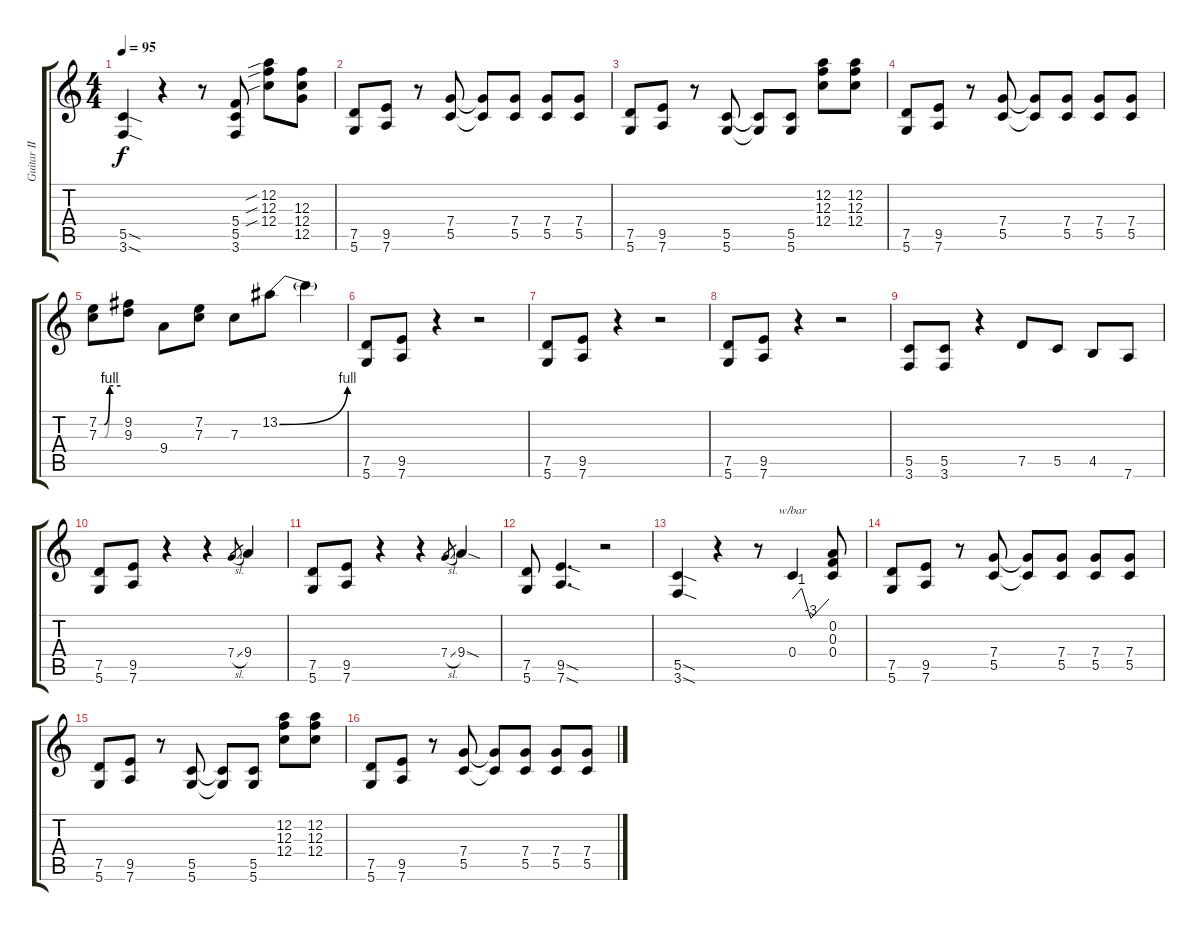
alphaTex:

\track ("Guitar II" "Guitar II") {instrument acousticguitarsteel}
\staff {score tabs}
\tuning (D4 A3 F3 C3 G2 D2) {hide}
\ts (4 4)
\tempo 95
\clef g2
\ks c
(5.5{sod} 3.6{sod}).4{dy f} r.4 r.8 (5.4 5.5 3.6).8 (12.2{sib} 12.3{sib} 12.4{sib}).8 (12.3 12.4 12.5).8 |
(7.5 5.6).8 (9.5 7.6).8 r.8 (7.4 5.5).8 (7.4{t} 5.5{t}).8 (7.4 5.5).8 (7.4 5.5).8 (7.4 5.5).8 |
(7.5 5.6).8 (9.5 7.6).8 r.8 (5.5 5.6).8 (5.5{t} 5.6{t}).8 (5.5 5.6).8 (12.2 12.3 12.4).8 (12.2 12.3 12.4).8 |
(7.5 5.6).8 (9.5 7.6).8 r.8 (7.4 5.5).8 (7.4{t} 5.5{t}).8 (7.4 5.5).8 (7.4 5.5).8 (7.4 5.5).8 |
(7.2{be (custom 0 0 15 0 30 4 60 4)} 7.3{be (custom 0 0 15 0 30 4 60 4)}).8 (9.2 9.3).8 9.4.8 (7.2 7.3).8 7.3.8 13.2{be (bend 0 0 60 4)}.8 13.2{t}.4 |
(7.5 5.6).8 (9.5 7.6).8 r.4 r.2 |
(7.5 5.6).8 (9.5 7.6).8 r.4 r.2 |
(7.5 5.6).8 (9.5 7.6).8 r.4 r.2 |
(5.5 3.6).8 (5.5 3.6).8 r.4 7.5.8 5.5.8 4.5.8 7.6.8 |
(7.5 5.6).8 (9.5 7.6).8 r.4 r.4 7.4{sl}.8{gr} 9.4.4 |
(7.5 5.6).8 (9.5 7.6).8 r.4 r.4 7.4{sl}.8{gr} 9.4{sod}.4 |
(7.5 5.6).8 (9.5{sod} 7.6{sod}).4{d} r.2 |
(5.5{sod} 3.6{sod}).4 r.4 r.8 0.4.4{tbe (custom default 0 0 15 4 30 -12 60 0)} (0.2 0.3 0.4).8 |
(7.5 5.6).8 (9.5 7.6).8 r.8 (7.4 5.5).8 (7.4{t} 5.5{t}).8 (7.4 5.5).8 (7.4 5.5).8 (7.4 5.5).8 |
(7.5 5.6).8 (9.5 7.6).8 r.8 (5.5 5.6).8 (5.5{t} 5.6{t}).8 (5.5 5.6).8 (12.2 12.3 12.4).8 (12.2 12.3 12.4).8 |
(7.5 5.6).8 (9.5 7.6).8 r.8 (7.4 5.5).8 (7.4{t} 5.5{t}).8 (7.4 5.5).8 (7.4 5.5).8 (7.4 5.5).8
